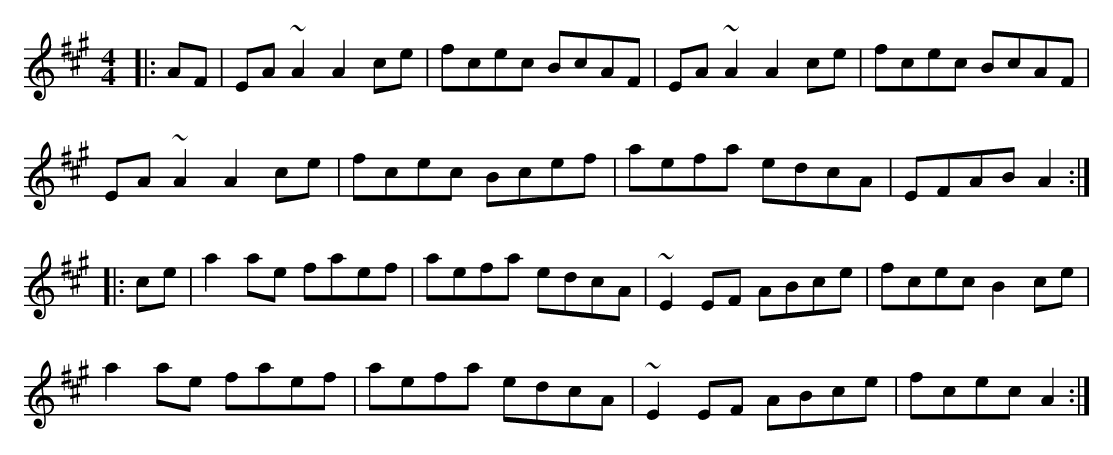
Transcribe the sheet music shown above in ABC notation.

X:1
M:4/4
K:A
|:AF|EA~A2 A2ce|fcec BcAF|EA~A2 A2ce|fcec BcAF|
EA~A2 A2ce|fcec Bcef|aefa edcA|EFAB A2:|
|:ce|a2ae faef|aefa edcA|~E2EF ABce|fcec B2 ce|
a2ae faef|aefa edcA|~E2EF ABce|fcec A2:|
